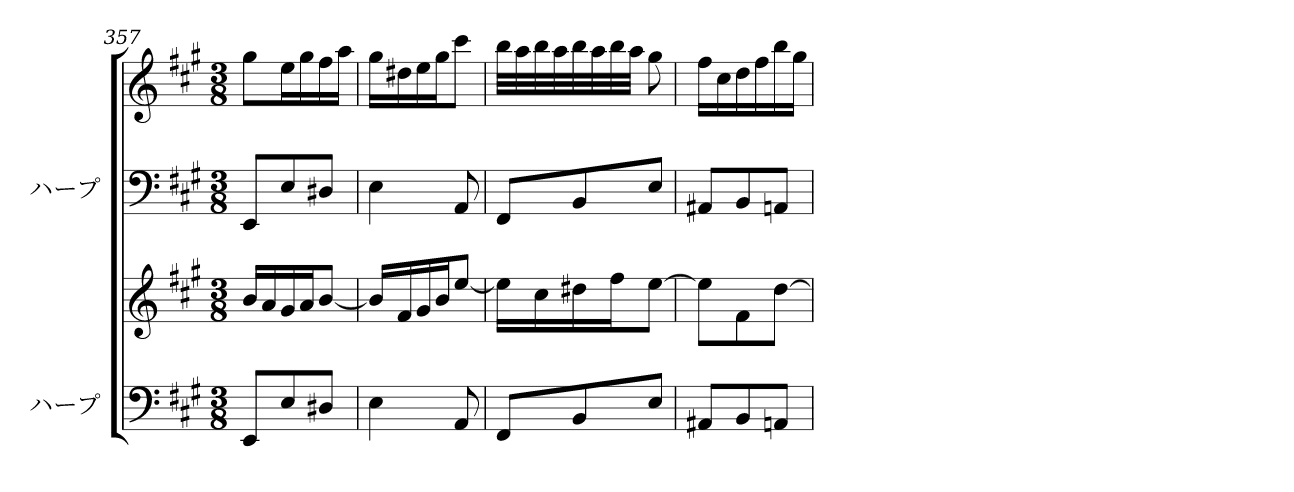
**kern	**kern	**kern	**kern
*part2	*part2	*part1	*part1
*staff4	*staff3	*staff2	*staff1
*I"ハープ	*	*I"ハープ	*
*clefF4	*clefG2	*clefF4	*clefG2
*k[f#c#g#]	*k[f#c#g#]	*k[f#c#g#]	*k[f#c#g#]
*M3/8	*M3/8	*M3/8	*M3/8
=357	=357	=357	=357
8EE/L	16b/LL	8EE/L	8gg#\L
.	16a/	.	.
8E/	16g#/	8E/	16ee\L
.	16a/J	.	16gg#\
8D#X/J	[8b/J	8D#X/J	16ff#\
.	.	.	16aa\JJ
=358	=358	=358	=358
4E\	16b/LL]	4E\	16gg#\LL
.	16f#/	.	16dd#X\
.	16g#/	.	16ee\
.	16b/J	.	16gg#\J
8AA/	[8ee/J	8AA/	8ccc#\J
=359	=359	=359	=359
8FF#/L	16ee\LL]	8FF#/L	32bb\LLL
.	.	.	32aa\
.	16cc#\	.	32bb\
.	.	.	32aa\
8BB/	16dd#X\	8BB/	32bb\
.	.	.	32aa\
.	16ff#\J	.	32bb\
.	.	.	32aa\JJJ
8E/J	[8ee\J	8E/J	8gg#\
!!LO:LB:g=z
=360	=360	=360	=360
8AA#X/L	8ee\L]	8AA#X/L	16ff#\LL
.	.	.	16cc#\
8BB/	8f#\	8BB/	16dd\
.	.	.	16ff#\
8AAn/J	[8dd\J	8AAn/J	16bb\
.	.	.	16gg#\JJ
=	=	=	=
*-	*-	*-	*-
